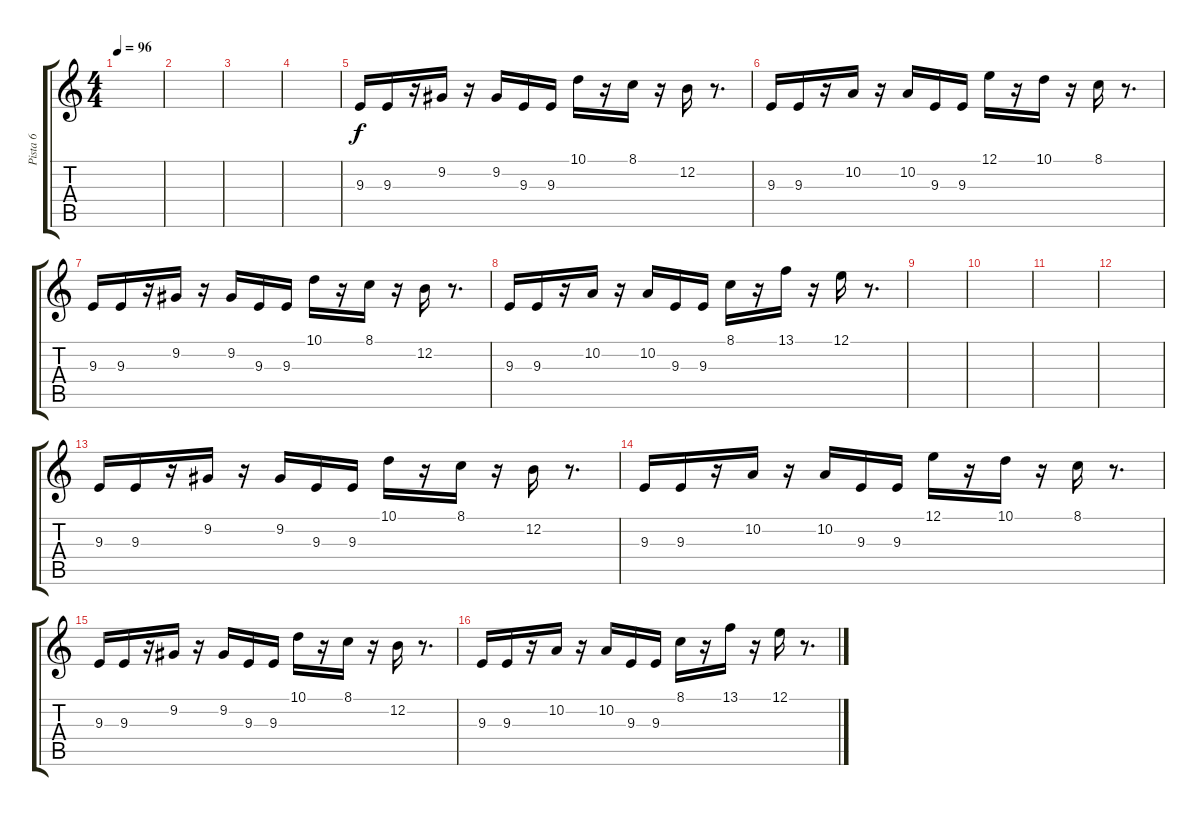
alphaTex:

\track ("Pista 6" "Pista 6") {instrument churchorgan}
\staff {score tabs}
\tuning (E4 B3 G3 D3 A2 E2) {hide}
\ts (4 4)
\tempo 96
\clef g2
\ks c
|
|
|
|
9.3.16 9.3.16 r.16 9.2.16 r.16 9.2.16 9.3.16 9.3.16 10.1.16 r.16 8.1.16 r.16 12.2.16 r.8{d} |
9.3.16 9.3.16 r.16 10.2.16 r.16 10.2.16 9.3.16 9.3.16 12.1.16 r.16 10.1.16 r.16 8.1.16 r.8{d} |
9.3.16 9.3.16 r.16 9.2.16 r.16 9.2.16 9.3.16 9.3.16 10.1.16 r.16 8.1.16 r.16 12.2.16 r.8{d} |
9.3.16 9.3.16 r.16 10.2.16 r.16 10.2.16 9.3.16 9.3.16 8.1.16 r.16 13.1.16 r.16 12.1.16 r.8{d} |
|
|
|
|
9.3.16 9.3.16 r.16 9.2.16 r.16 9.2.16 9.3.16 9.3.16 10.1.16 r.16 8.1.16 r.16 12.2.16 r.8{d} |
9.3.16 9.3.16 r.16 10.2.16 r.16 10.2.16 9.3.16 9.3.16 12.1.16 r.16 10.1.16 r.16 8.1.16 r.8{d} |
9.3.16 9.3.16 r.16 9.2.16 r.16 9.2.16 9.3.16 9.3.16 10.1.16 r.16 8.1.16 r.16 12.2.16 r.8{d} |
9.3.16 9.3.16 r.16 10.2.16 r.16 10.2.16 9.3.16 9.3.16 8.1.16 r.16 13.1.16 r.16 12.1.16 r.8{d}
